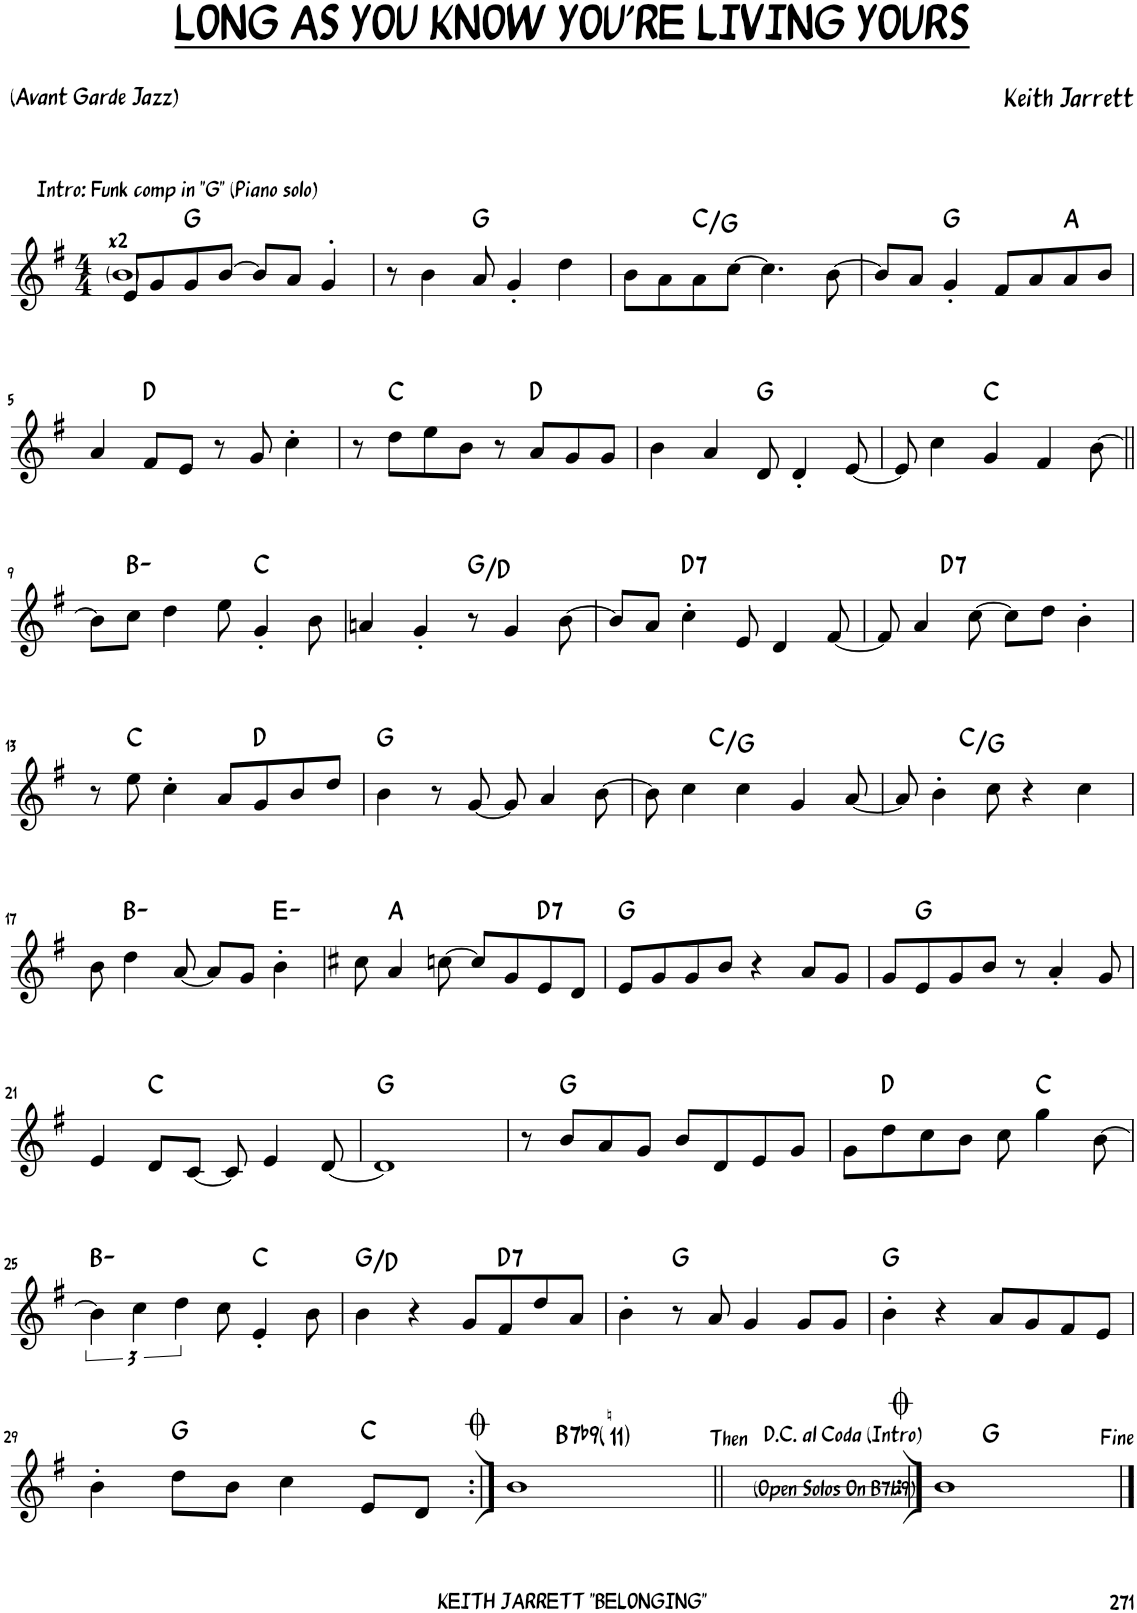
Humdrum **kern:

**kern	**harte
*part1	*part1
*staff1	*
*I"Clarinette Basse	*
*I'Cl. basse	*
*clefG2	*
*Trd8c14	*
*k[f#]	*
*M4/4	*
=1	=1
*^	*
!LO:TX:a:t=x2	!	!
!LO:TX:a:t=Intro&colon; Funk comp in "G" (Piano solo)	!	!
8e/L	1b	.
8g/	.	.
8g/	.	G:maj
[8b/J	.	.
8b/L]	.	.
8a/J	.	.
4g'/	.	.
*v	*v	*
=2	=2
8r	.
4b\	.
8a/	G:maj
4g'/	.
4dd\	.
=3	=3
8b\L	.
8a\	.
8a\	C:maj/5
[8cc\J	.
4.cc\]	.
[8b\	.
=4	=4
8b/L]	.
8a/J	.
4g'/	G:maj
8f#/L	.
8a/	.
8a/	A:maj
8b/J	.
!!LO:LB:g=z
=5	=5
4a/	.
8f#/L	D:maj
8e/J	.
8r	.
8g/	.
4cc'\	.
=6	=6
8r	.
8dd\L	C:maj
8ee\	.
8b\J	.
8r	.
8a/L	D:maj
8g/	.
8g/J	.
=7	=7
4b\	.
4a/	.
8d/	G:maj
4d'/	.
[8e/	.
=8	=8
8e/]	.
4cc\	.
4g/	C:maj
4f#/	.
[8b\	.
!!LO:LB:g=z
=9||	=9||
8b\L]	.
8cc\J	B:min
4dd\	.
8ee\	.
4g'/	C:maj
8b\	.
=10	=10
4an/	.
4g'/	.
8r	G:maj/5
4g/	.
[8b\	.
=11	=11
8b/L]	.
8a/J	.
!	!LO:H:kt=7
4cc'\	D:7
8e/	.
4d/	.
[8f#/	.
=12	=12
*^	*
8f#/]	4ryy	.
4a/	.	.
!	!	!LO:H:kt=7
.	2.ryy	D:7
[8cc\	.	.
8cc\L]	.	.
8dd\J	.	.
4b'\	.	.
*v	*v	*
!!LO:LB:g=z
=13	=13
8r	.
8ee\	C:maj
4cc'\	.
8a/L	.
8g/	D:maj
8b/	.
8dd/J	.
=14	=14
4b\	G:maj
8r	.
[8g/	.
8g/]	.
4a/	.
[8b\	.
=15	=15
*^	*
8b\]	4ryy	.
4cc\	.	.
.	2.ryy	C:maj/5
4cc\	.	.
4g/	.	.
[8a/	.	.
=16	=16	=16
8a/]	4ryy	.
4b'\	.	.
.	2.ryy	C:maj/5
8cc\	.	.
4r	.	.
4cc\	.	.
*v	*v	*
!!LO:LB:g=z
=17	=17
8b\	.
4dd\	B:min
[8a/	.
8a/L]	.
8g/J	.
4b'\	E:min
=18	=18
8cc#X\	.
4a/	A:maj
[8ccn\	.
8cc/L]	.
8g/	.
!	!LO:H:kt=7
8e/	D:7
8d/J	.
=19	=19
8e/L	G:maj
8g/	.
8g/	.
8b/J	.
4r	.
8a/L	.
8g/J	.
=20	=20
8g/L	.
8e/	G:maj
8g/	.
8b/J	.
8r	.
4a'/	.
8g/	.
!!LO:LB:g=z
=21	=21
4e/	.
8d/L	C:maj
[8c/J	.
8c/]	.
4e/	.
[8d/	.
=22	=22
1d]	G:maj
=23	=23
8r	.
8b/L	G:maj
8a/	.
8g/J	.
8b/L	.
8d/	.
8e/	.
8g/J	.
=24	=24
8g\L	.
8dd\	D:maj
8cc\	.
8b\J	.
8cc\	.
4gg\	C:maj
[8b\	.
!!LO:LB:g=z
=25	=25
6b\]	B:min
6cc\	.
6dd\	.
8cc\	.
4e'/	C:maj
8b\	.
=26	=26
4b\	G:maj/5
4r	.
8g/L	.
!	!LO:H:kt=7
8f#/	D:7
8dd/	.
8a/J	.
=27	=27
4b'\	.
8r	G:maj
8a/	.
4g/	.
8g/L	.
8g/J	.
=28	=28
4b'\	G:maj
4r	.
8a/L	.
8g/	.
8f#/	.
8e/J	.
!!LO:LB:g=z
=29	=29
4b'\	.
8dd\L	G:maj
8b\J	.
4cc\	.
8e/L	C:maj
8d/J	.
=30:|!	=30:|!
!	!LO:H:n=1:kt=7
!	!LO:H:n=2:kt=11
1b	B:7(b9) N
=31||	=31||
!LO:TX:a:t=(Open Solos On B7b9)	!
!LO:TX:a:t=Then	!
1ryy	.
!LO:TX:a:t=D.C. al Coda (Intro)	!
=32:|!	=32:|!
1b	G:maj
==	==
*-	*-
